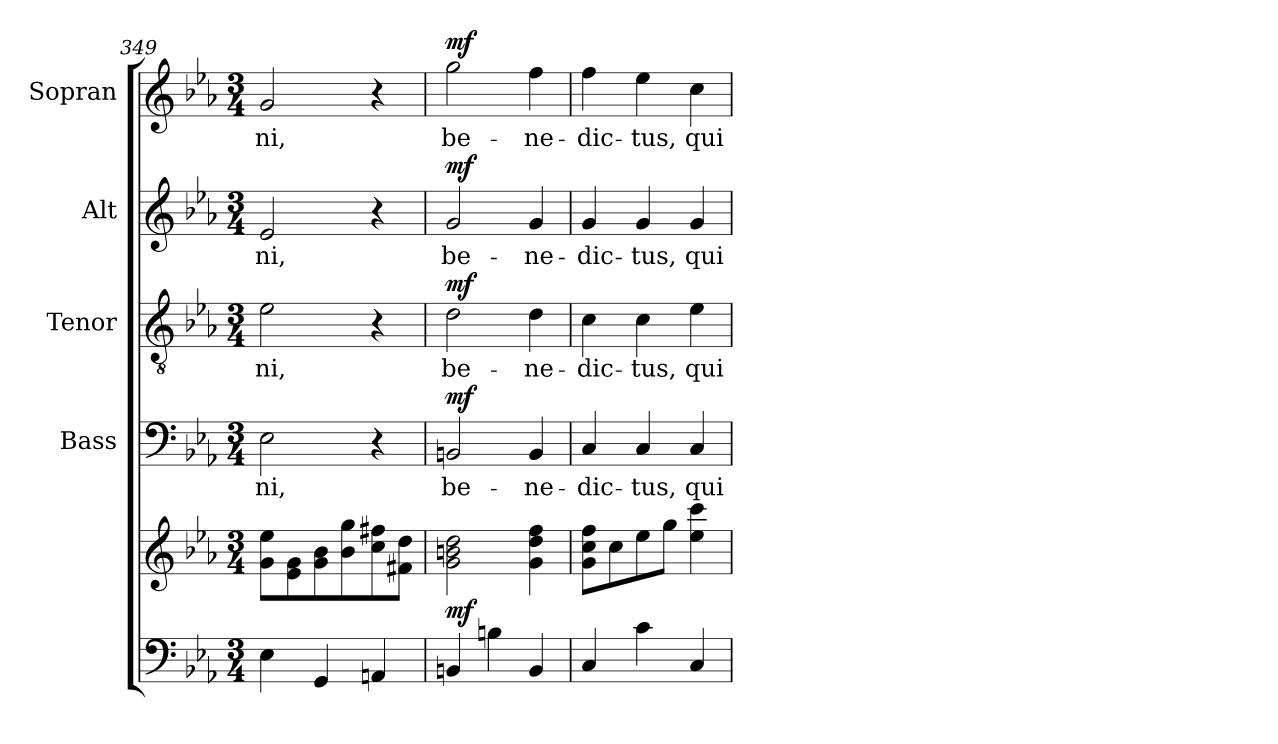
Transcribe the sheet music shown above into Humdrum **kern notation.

**kern	**kern	**dynam	**kern	**text	**dynam	**kern	**text	**dynam	**kern	**text	**dynam	**kern	**text	**dynam
*part5	*part5	*part5	*part4	*part4	*part4	*part3	*part3	*part3	*part2	*part2	*part2	*part1	*part1	*part1
*staff6	*staff5	*staff5/6	*staff4	*staff4	*staff4	*staff3	*staff3	*staff3	*staff2	*staff2	*staff2	*staff1	*staff1	*staff1
*	*	*	*I"Bass	*	*	*I"Tenor	*	*	*I"Alt	*	*	*I"Sopran	*	*
*	*	*	*I'B.	*	*	*I'T.	*	*	*I'A.	*	*	*I'S.	*	*
*clefF4	*clefG2	*	*clefF4	*	*	*clefGv2	*	*	*clefG2	*	*	*clefG2	*	*
*k[b-e-a-]	*k[b-e-a-]	*	*k[b-e-a-]	*	*	*k[b-e-a-]	*	*	*k[b-e-a-]	*	*	*k[b-e-a-]	*	*
*E-:	*E-:	*	*E-:	*	*	*E-:	*	*	*E-:	*	*	*E-:	*	*
*M3/4	*M3/4	*	*M3/4	*	*	*M3/4	*	*	*M3/4	*	*	*M3/4	*	*
=349	=349	=349	=349	=349	=349	=349	=349	=349	=349	=349	=349	=349	=349	=349
!	!	!	!	!LO:LY:b	!	!	!LO:LY:b	!	!	!LO:LY:b	!	!	!LO:LY:b	!
4E-\	8g\ 8ee-\L	.	2E-\	-ni,	.	2e-\	-ni,	.	2e-/	-ni,	.	2g/	-ni,	.
.	8e-\ 8g\	.	.	.	.	.	.	.	.	.	.	.	.	.
4GG/	8g\ 8b-\	.	.	.	.	.	.	.	.	.	.	.	.	.
.	8b-\ 8gg\	.	.	.	.	.	.	.	.	.	.	.	.	.
4AAn/	8cc\ 8ff#X\	.	4r	.	.	4r	.	.	4r	.	.	4r	.	.
.	8f#X\ 8dd\J	.	.	.	.	.	.	.	.	.	.	.	.	.
=350	=350	=350	=350	=350	=350	=350	=350	=350	=350	=350	=350	=350	=350	=350
!	!	!LO:DY:b	!	!LO:LY:b	!LO:DY:a	!	!LO:LY:b	!LO:DY:a	!	!LO:LY:b	!LO:DY:a	!	!LO:LY:b	!LO:DY:a
4BBn/	2g\ 2bn\ 2dd\	mf	2BBn/	be-	mf	2d\	be-	mf	2g/	be-	mf	2gg\	be-	mf
4Bn\	.	.	.	.	.	.	.	.	.	.	.	.	.	.
!	!	!	!	!LO:LY:b	!	!	!LO:LY:b	!	!	!LO:LY:b	!	!	!LO:LY:b	!
4BB/	4g\ 4dd\ 4ff\	.	4BB/	-ne-	.	4d\	-ne-	.	4g/	-ne-	.	4ff\	-ne-	.
=351	=351	=351	=351	=351	=351	=351	=351	=351	=351	=351	=351	=351	=351	=351
!	!	!	!	!LO:LY:b	!	!	!LO:LY:b	!	!	!LO:LY:b	!	!	!LO:LY:b	!
4C/	8g\ 8cc\ 8ff\L	.	4C/	-dic-	.	4c\	-dic-	.	4g/	-dic-	.	4ff\	-dic-	.
.	8cc\	.	.	.	.	.	.	.	.	.	.	.	.	.
!	!	!	!	!LO:LY:b	!	!	!LO:LY:b	!	!	!LO:LY:b	!	!	!LO:LY:b	!
4c\	8ee-\	.	4C/	-tus,	.	4c\	-tus,	.	4g/	-tus,	.	4ee-\	-tus,	.
.	8gg\J	.	.	.	.	.	.	.	.	.	.	.	.	.
!	!	!	!	!LO:LY:b	!	!	!LO:LY:b	!	!	!LO:LY:b	!	!	!LO:LY:b	!
4C/	4ee-\ 4ccc\	.	4C/	qui	.	4e-\	qui	.	4g/	qui	.	4cc\	qui	.
=	=	=	=	=	=	=	=	=	=	=	=	=	=	=
*-	*-	*-	*-	*-	*-	*-	*-	*-	*-	*-	*-	*-	*-	*-
